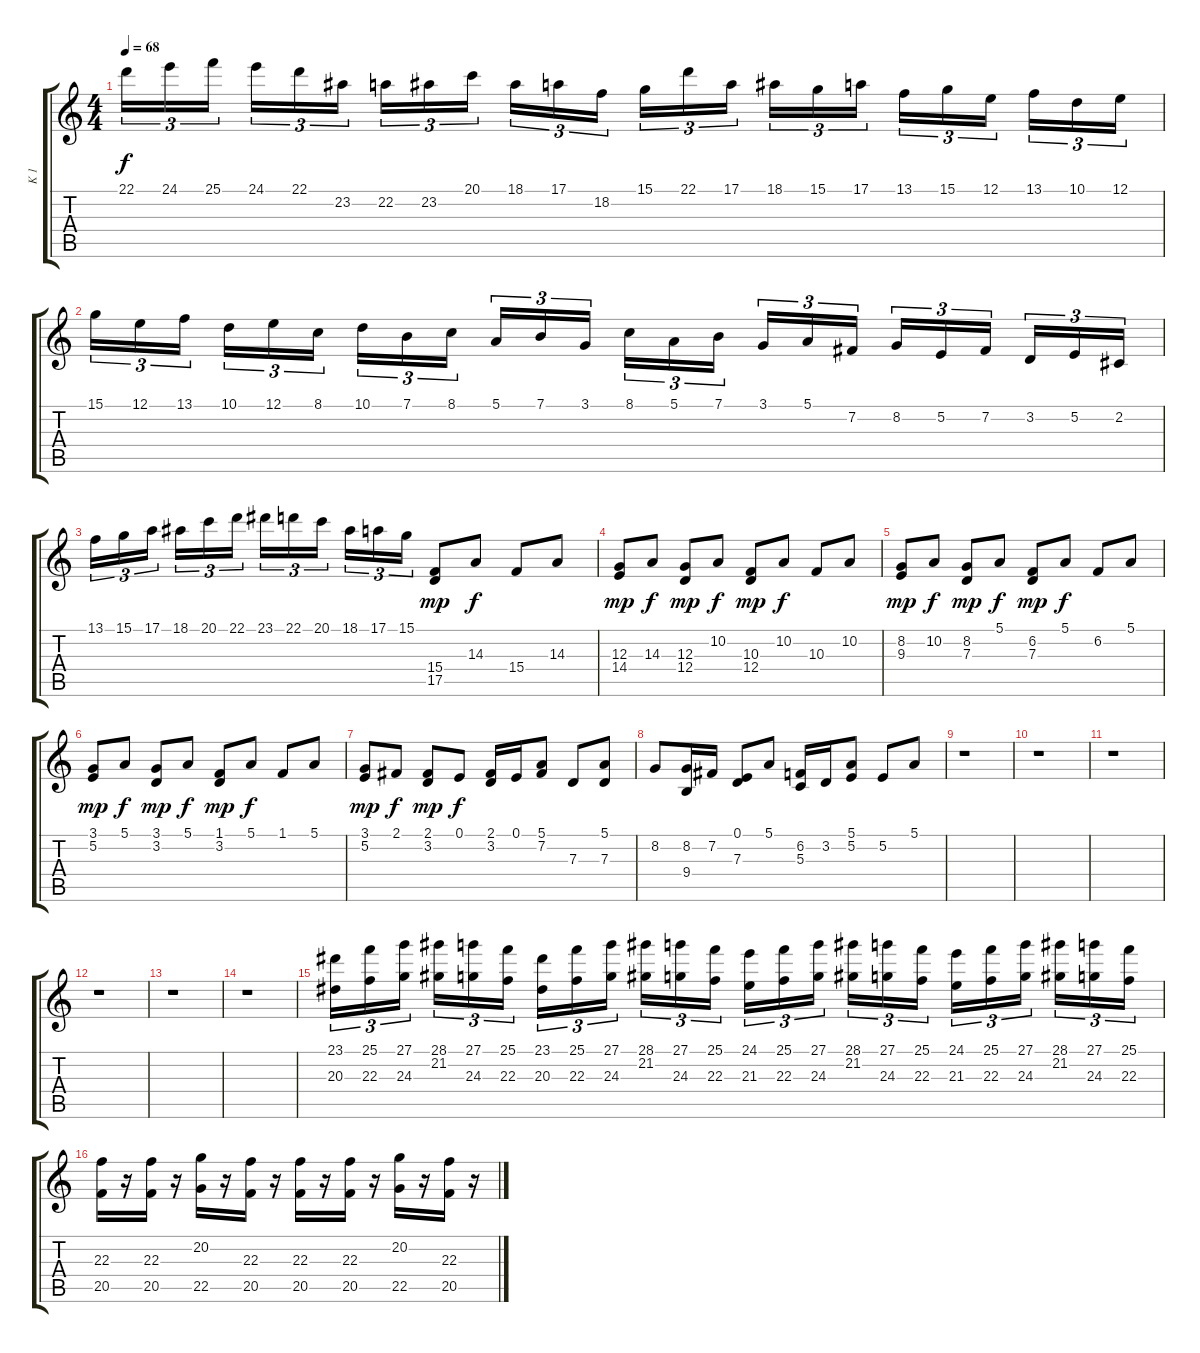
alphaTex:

\track ("K 1" "K 1") {instrument stringensemble1}
\staff {score tabs}
\tuning (E4 B3 G3 D3 A2 E2) {hide}
\ts (4 4)
\tempo 68
\clef g2
\ks c
22.1.16{tu (3 2) dy f} 24.1.16{tu (3 2)} 25.1.16{tu (3 2)} 24.1.16{tu (3 2)} 22.1.16{tu (3 2)} 23.2.16{tu (3 2)} 22.2.16{tu (3 2)} 23.2.16{tu (3 2)} 20.1.16{tu (3 2)} 18.1.16{tu (3 2)} 17.1.16{tu (3 2)} 18.2.16{tu (3 2)} 15.1.16{tu (3 2)} 22.1.16{tu (3 2)} 17.1.16{tu (3 2)} 18.1.16{tu (3 2)} 15.1.16{tu (3 2)} 17.1.16{tu (3 2)} 13.1.16{tu (3 2)} 15.1.16{tu (3 2)} 12.1.16{tu (3 2)} 13.1.16{tu (3 2)} 10.1.16{tu (3 2)} 12.1.16{tu (3 2)} |
15.1.16{tu (3 2)} 12.1.16{tu (3 2)} 13.1.16{tu (3 2)} 10.1.16{tu (3 2)} 12.1.16{tu (3 2)} 8.1.16{tu (3 2)} 10.1.16{tu (3 2)} 7.1.16{tu (3 2)} 8.1.16{tu (3 2)} 5.1.16{tu (3 2)} 7.1.16{tu (3 2)} 3.1.16{tu (3 2)} 8.1.16{tu (3 2)} 5.1.16{tu (3 2)} 7.1.16{tu (3 2)} 3.1.16{tu (3 2)} 5.1.16{tu (3 2)} 7.2.16{tu (3 2)} 8.2.16{tu (3 2)} 5.2.16{tu (3 2)} 7.2.16{tu (3 2)} 3.2.16{tu (3 2)} 5.2.16{tu (3 2)} 2.2.16{tu (3 2)} |
13.1.16{tu (3 2)} 15.1.16{tu (3 2)} 17.1.16{tu (3 2)} 18.1.16{tu (3 2)} 20.1.16{tu (3 2)} 22.1.16{tu (3 2)} 23.1.16{tu (3 2)} 22.1.16{tu (3 2)} 20.1.16{tu (3 2)} 18.1.16{tu (3 2)} 17.1.16{tu (3 2)} 15.1.16{tu (3 2)} (15.4 17.5).8{dy mp instrument glockenspiel} 14.3.8{dy f} 15.4.8 14.3.8 |
\section ("" "")
(12.3 14.4).8{dy mp} 14.3.8{dy f} (12.3 12.4).8{dy mp} 10.2.8{dy f} (10.3 12.4).8{dy mp} 10.2.8{dy f} 10.3.8 10.2.8 |
(8.2 9.3).8{dy mp} 10.2.8{dy f} (8.2 7.3).8{dy mp} 5.1.8{dy f} (6.2 7.3).8{dy mp} 5.1.8{dy f} 6.2.8 5.1.8 |
(3.1 5.2).8{dy mp} 5.1.8{dy f} (3.1 3.2).8{dy mp} 5.1.8{dy f} (1.1 3.2).8{dy mp} 5.1.8{dy f} 1.1.8 5.1.8 |
(3.1 5.2).8{dy mp} 2.1.8{dy f} (2.1 3.2).8{dy mp} 0.1.8{dy f} (2.1 3.2).16 0.1.16 (5.1 7.2).8 7.3.8 (5.1 7.3).8 |
8.2.8 (8.2 9.4).16 7.2.16 (0.1 7.3).8 5.1.8 (6.2 5.3).16 3.2.16 (5.1 5.2).8 5.2.8 5.1.8 |
\section ("" "")
r.1 |
r.1 |
r.1 |
r.1 |
r.1 |
r.1 |
(23.1 20.3).16{tu (3 2) instrument stringensemble1} (25.1 22.3).16{tu (3 2)} (27.1 24.3).16{tu (3 2)} (28.1 21.2).16{tu (3 2)} (27.1 24.3).16{tu (3 2)} (25.1 22.3).16{tu (3 2)} (23.1 20.3).16{tu (3 2)} (25.1 22.3).16{tu (3 2)} (27.1 24.3).16{tu (3 2)} (28.1 21.2).16{tu (3 2)} (27.1 24.3).16{tu (3 2)} (25.1 22.3).16{tu (3 2)} (24.1 21.3).16{tu (3 2)} (25.1 22.3).16{tu (3 2)} (27.1 24.3).16{tu (3 2)} (28.1 21.2).16{tu (3 2)} (27.1 24.3).16{tu (3 2)} (25.1 22.3).16{tu (3 2)} (24.1 21.3).16{tu (3 2)} (25.1 22.3).16{tu (3 2)} (27.1 24.3).16{tu (3 2)} (28.1 21.2).16{tu (3 2)} (27.1 24.3).16{tu (3 2)} (25.1 22.3).16{tu (3 2)} |
(22.3 20.5).16 r.16 (22.3 20.5).16 r.16 (20.2 22.5).16 r.16 (22.3 20.5).16 r.16 (22.3 20.5).16 r.16 (22.3 20.5).16 r.16 (20.2 22.5).16 r.16 (22.3 20.5).16 r.16
